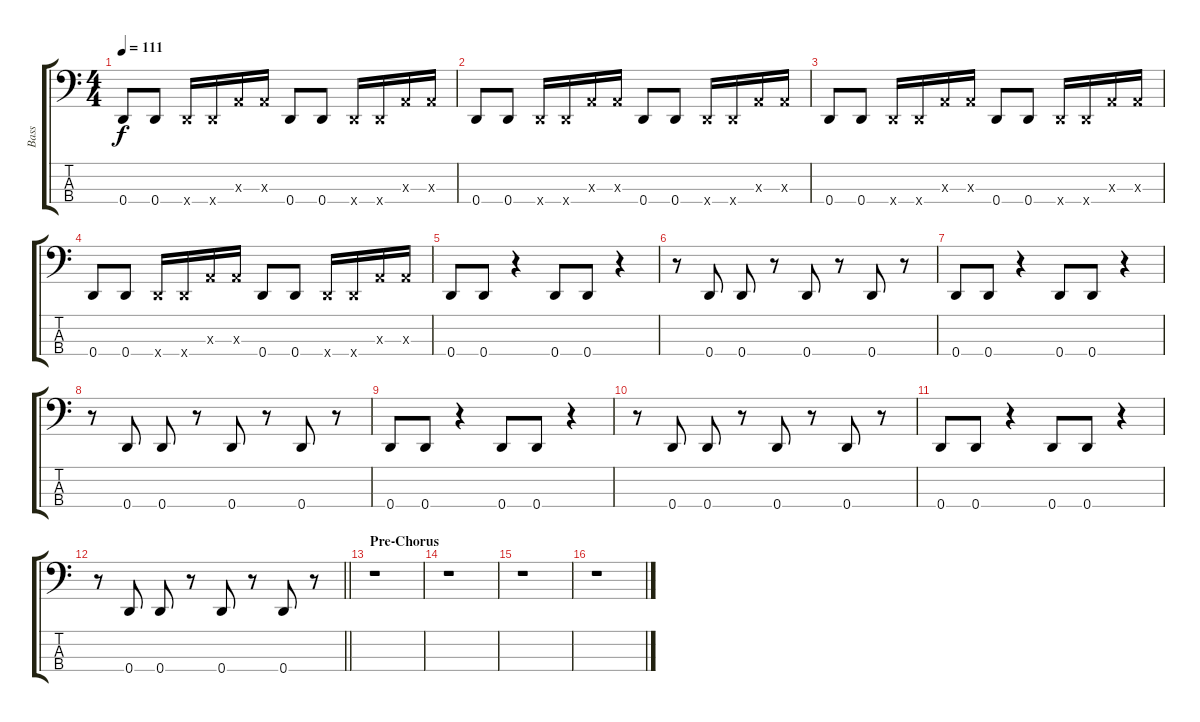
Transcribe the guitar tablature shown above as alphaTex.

\track ("Bass" "Bass") {instrument electricbasspick}
\staff {score tabs}
\tuning (G2 D2 A1 D1) {hide}
\ts (4 4)
\tempo 111
\clef f4
\ks c
0.4.8{dy f} 0.4.8 0.4{x}.16 0.4{x}.16 0.3{x}.16 0.3{x}.16 0.4.8 0.4.8 0.4{x}.16 0.4{x}.16 0.3{x}.16 0.3{x}.16 |
0.4.8 0.4.8 0.4{x}.16 0.4{x}.16 0.3{x}.16 0.3{x}.16 0.4.8 0.4.8 0.4{x}.16 0.4{x}.16 0.3{x}.16 0.3{x}.16 |
0.4.8 0.4.8 0.4{x}.16 0.4{x}.16 0.3{x}.16 0.3{x}.16 0.4.8 0.4.8 0.4{x}.16 0.4{x}.16 0.3{x}.16 0.3{x}.16 |
0.4.8 0.4.8 0.4{x}.16 0.4{x}.16 0.3{x}.16 0.3{x}.16 0.4.8 0.4.8 0.4{x}.16 0.4{x}.16 0.3{x}.16 0.3{x}.16 |
0.4.8 0.4.8 r.4 0.4.8 0.4.8 r.4 |
r.8 0.4.8 0.4.8 r.8 0.4.8 r.8 0.4.8 r.8 |
0.4.8 0.4.8 r.4 0.4.8 0.4.8 r.4 |
r.8 0.4.8 0.4.8 r.8 0.4.8 r.8 0.4.8 r.8 |
0.4.8 0.4.8 r.4 0.4.8 0.4.8 r.4 |
r.8 0.4.8 0.4.8 r.8 0.4.8 r.8 0.4.8 r.8 |
0.4.8 0.4.8 r.4 0.4.8 0.4.8 r.4 |
\barLineRight lightlight
r.8 0.4.8 0.4.8 r.8 0.4.8 r.8 0.4.8 r.8 |
\section ("" "Pre-Chorus")
r.1 |
r.1 |
r.1 |
r.1
